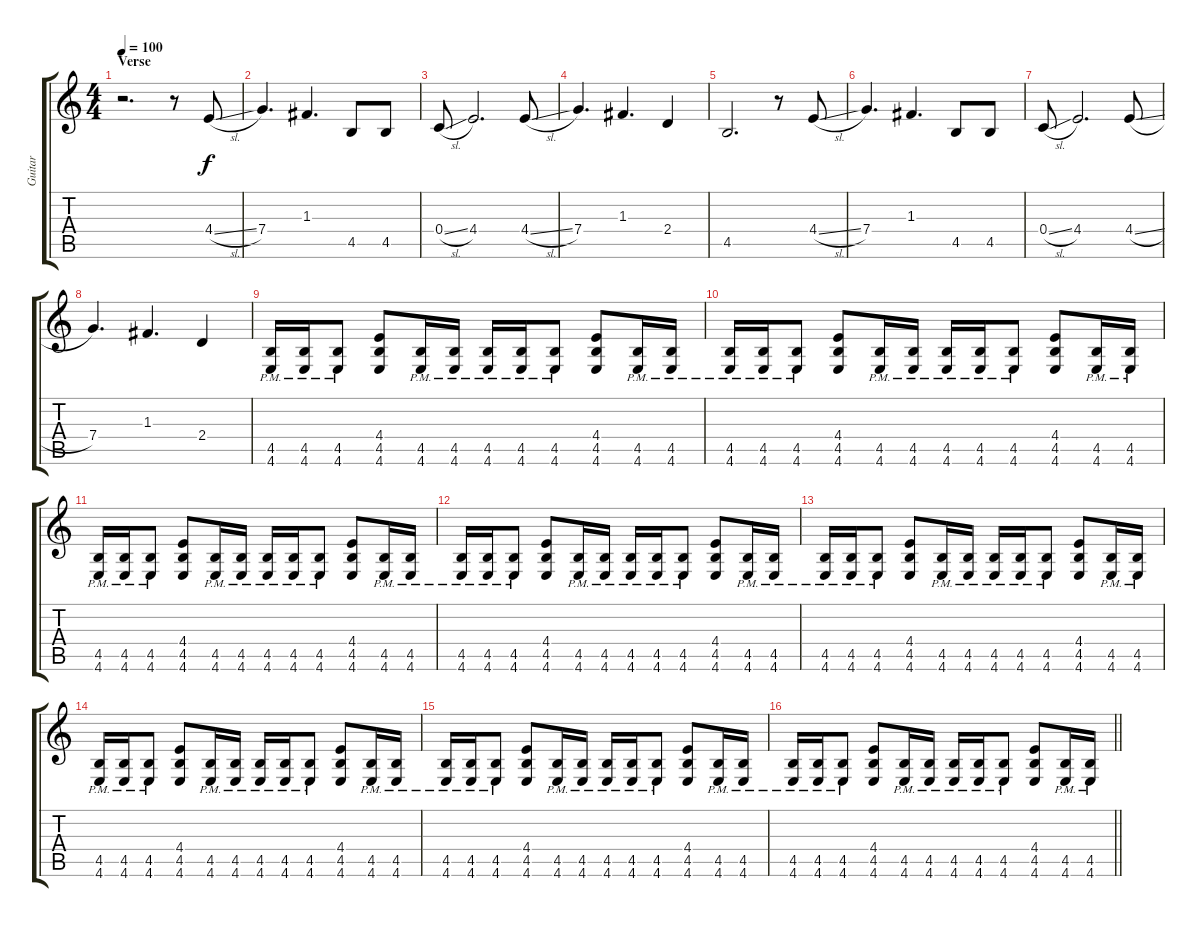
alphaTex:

\track ("Guitar" "Guitar") {instrument distortionguitar}
\staff {score tabs}
\tuning (D4 A3 F3 C3 G2 C2) {hide}
\ts (4 4)
\section ("" "Verse")
\tempo 100
\clef g2
\ks c
r.2{d dy f volume 5} r.8 4.4{sl}.8 |
7.4.4{d} 1.3.4{d} 4.5.8 4.5.8 |
0.4{sl}.8 4.4.2{d} 4.4{sl}.8 |
7.4.4{d} 1.3.4{d} 2.4.4 |
4.5.2{d} r.8 4.4{sl}.8 |
7.4.4{d} 1.3.4{d} 4.5.8 4.5.8 |
0.4{sl}.8 4.4.2{d} 4.4{sl}.8 |
7.4.4{d} 1.3.4{d} 2.4.4 |
(4.5{pm} 4.6{pm}).16{volume 16} (4.5{pm} 4.6{pm}).16 (4.5{pm} 4.6{pm}).8 (4.4 4.5 4.6).8 (4.5{pm} 4.6{pm}).16 (4.5{pm} 4.6{pm}).16 (4.5{pm} 4.6{pm}).16 (4.5{pm} 4.6{pm}).16 (4.5{pm} 4.6{pm}).8 (4.4 4.5 4.6).8 (4.5{pm} 4.6{pm}).16 (4.5{pm} 4.6{pm}).16 |
(4.5{pm} 4.6{pm}).16 (4.5{pm} 4.6{pm}).16 (4.5{pm} 4.6{pm}).8 (4.4 4.5 4.6).8 (4.5{pm} 4.6{pm}).16 (4.5{pm} 4.6{pm}).16 (4.5{pm} 4.6{pm}).16 (4.5{pm} 4.6{pm}).16 (4.5{pm} 4.6{pm}).8 (4.4 4.5 4.6).8 (4.5{pm} 4.6{pm}).16 (4.5{pm} 4.6{pm}).16 |
(4.5{pm} 4.6{pm}).16 (4.5{pm} 4.6{pm}).16 (4.5{pm} 4.6{pm}).8 (4.4 4.5 4.6).8 (4.5{pm} 4.6{pm}).16 (4.5{pm} 4.6{pm}).16 (4.5{pm} 4.6{pm}).16 (4.5{pm} 4.6{pm}).16 (4.5{pm} 4.6{pm}).8 (4.4 4.5 4.6).8 (4.5{pm} 4.6{pm}).16 (4.5{pm} 4.6{pm}).16 |
(4.5{pm} 4.6{pm}).16 (4.5{pm} 4.6{pm}).16 (4.5{pm} 4.6{pm}).8 (4.4 4.5 4.6).8 (4.5{pm} 4.6{pm}).16 (4.5{pm} 4.6{pm}).16 (4.5{pm} 4.6{pm}).16 (4.5{pm} 4.6{pm}).16 (4.5{pm} 4.6{pm}).8 (4.4 4.5 4.6).8 (4.5{pm} 4.6{pm}).16 (4.5{pm} 4.6{pm}).16 |
(4.5{pm} 4.6{pm}).16 (4.5{pm} 4.6{pm}).16 (4.5{pm} 4.6{pm}).8 (4.4 4.5 4.6).8 (4.5{pm} 4.6{pm}).16 (4.5{pm} 4.6{pm}).16 (4.5{pm} 4.6{pm}).16 (4.5{pm} 4.6{pm}).16 (4.5{pm} 4.6{pm}).8 (4.4 4.5 4.6).8 (4.5{pm} 4.6{pm}).16 (4.5{pm} 4.6{pm}).16 |
(4.5{pm} 4.6{pm}).16 (4.5{pm} 4.6{pm}).16 (4.5{pm} 4.6{pm}).8 (4.4 4.5 4.6).8 (4.5{pm} 4.6{pm}).16 (4.5{pm} 4.6{pm}).16 (4.5{pm} 4.6{pm}).16 (4.5{pm} 4.6{pm}).16 (4.5{pm} 4.6{pm}).8 (4.4 4.5 4.6).8 (4.5{pm} 4.6{pm}).16 (4.5{pm} 4.6{pm}).16 |
(4.5{pm} 4.6{pm}).16 (4.5{pm} 4.6{pm}).16 (4.5{pm} 4.6{pm}).8 (4.4 4.5 4.6).8 (4.5{pm} 4.6{pm}).16 (4.5{pm} 4.6{pm}).16 (4.5{pm} 4.6{pm}).16 (4.5{pm} 4.6{pm}).16 (4.5{pm} 4.6{pm}).8 (4.4 4.5 4.6).8 (4.5{pm} 4.6{pm}).16 (4.5{pm} 4.6{pm}).16 |
\barLineRight lightlight
(4.5{pm} 4.6{pm}).16 (4.5{pm} 4.6{pm}).16 (4.5{pm} 4.6{pm}).8 (4.4 4.5 4.6).8 (4.5{pm} 4.6{pm}).16 (4.5{pm} 4.6{pm}).16 (4.5{pm} 4.6{pm}).16 (4.5{pm} 4.6{pm}).16 (4.5{pm} 4.6{pm}).8 (4.4 4.5 4.6).8 (4.5{pm} 4.6{pm}).16 (4.5{pm} 4.6{pm}).16
